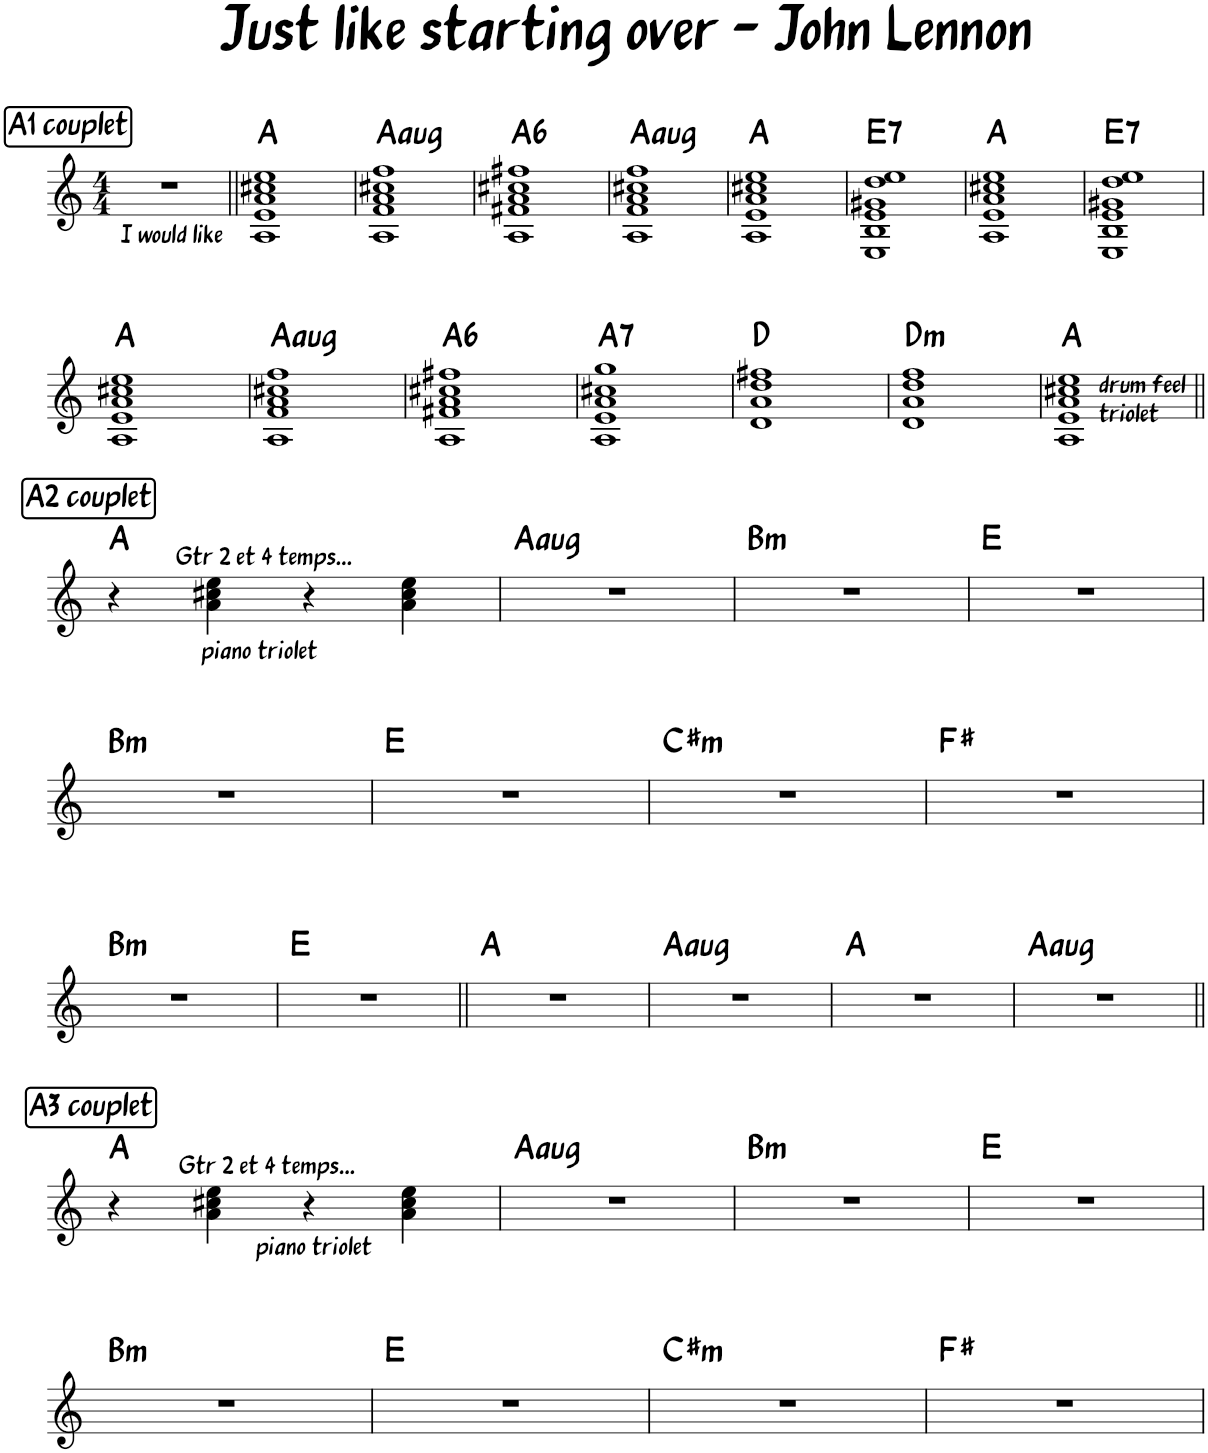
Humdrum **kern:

**kern	**harte
*part1	*part1
*staff1	*
*I"Piano	*
*I'Pno.	*
*clefG2	*
*k[]	*
*M4/4	*
=1	=1
!LO:TX:b:t=I would like	!
1r	.
!!LO:REH:place=s1:a:cj:fs=14:t=A1 couplet
=2||	=2||
1A 1e 1a 1cc#X 1ee	A:maj
=3	=3
!	!LO:H:kt=aug
1A 1f 1a 1cc#X 1ff	A:aug
=4	=4
!	!LO:H:kt=6
1A 1f#X 1a 1cc#X 1ff#X	A:maj6
=5	=5
!	!LO:H:kt=aug
1A 1f 1a 1cc#X 1ff	A:aug
=6	=6
1A 1e 1a 1cc#X 1ee	A:maj
=7	=7
!	!LO:H:kt=7
1E 1B 1e 1g#X 1dd 1ee	E:7
=8	=8
1A 1e 1a 1cc#X 1ee	A:maj
=9	=9
!	!LO:H:kt=7
1E 1B 1e 1g#X 1dd 1ee	E:7
!!LO:LB:g=z
=10	=10
1A 1e 1a 1cc#X 1ee	A:maj
=11	=11
!	!LO:H:kt=aug
1A 1f 1a 1cc#X 1ff	A:aug
=12	=12
!	!LO:H:kt=6
1A 1f#X 1a 1cc#X 1ff#X	A:maj6
=13	=13
!	!LO:H:kt=7
1A 1e 1a 1cc#X 1gg	A:7
=14	=14
1d 1a 1dd 1ff#X	D:maj
=15	=15
!	!LO:H:kt=m
1d 1a 1dd 1ff	D:min
=16	=16
!LO:TX:a:t=drum feel	!
!LO:TX:a:t=triolet	!
1A 1e 1a 1cc#X 1ee	A:maj
!!LO:LB:g=z
!!LO:REH:place=s1:a:cj:fs=14:t=A2 couplet
=17||	=17||
!LO:TX:a:t=Gtr 2 et 4 temps...	!
!LO:TX:b:t=piano triolet	!
4r	A:maj
4a\ 4cc#X\ 4ee\	.
4r	.
4a\ 4cc#\ 4ee\	.
=18	=18
!	!LO:H:kt=aug
1r	A:aug
=19	=19
!	!LO:H:kt=m
1r	B:min
=20	=20
1r	E:maj
!!LO:LB:g=z
=21	=21
!	!LO:H:kt=m
1r	B:min
=22	=22
1r	E:maj
=23	=23
!	!LO:H:kt=m
1r	C#:min
=24	=24
1r	F#:maj
!!LO:LB:g=z
=25	=25
!	!LO:H:kt=m
1r	B:min
=26	=26
1r	E:maj
=27||	=27||
1r	A:maj
=28	=28
!	!LO:H:kt=aug
1r	A:aug
=29	=29
1r	A:maj
=30	=30
!	!LO:H:kt=aug
1r	A:aug
!!LO:LB:g=z
!!LO:REH:place=s1:a:cj:fs=14:t=A3 couplet
=31||	=31||
!LO:TX:a:t=Gtr 2 et 4 temps...	!
4r	A:maj
4a\ 4cc#X\ 4ee\	.
!LO:TX:b:t=piano triolet	!
4r	.
4a\ 4cc#\ 4ee\	.
=32	=32
!	!LO:H:kt=aug
1r	A:aug
=33	=33
!	!LO:H:kt=m
1r	B:min
=34	=34
1r	E:maj
!!LO:LB:g=z
=35	=35
!	!LO:H:kt=m
1r	B:min
=36	=36
1r	E:maj
=37	=37
!	!LO:H:kt=m
1r	C#:min
=38	=38
1r	F#:maj
=	=
*-	*-
